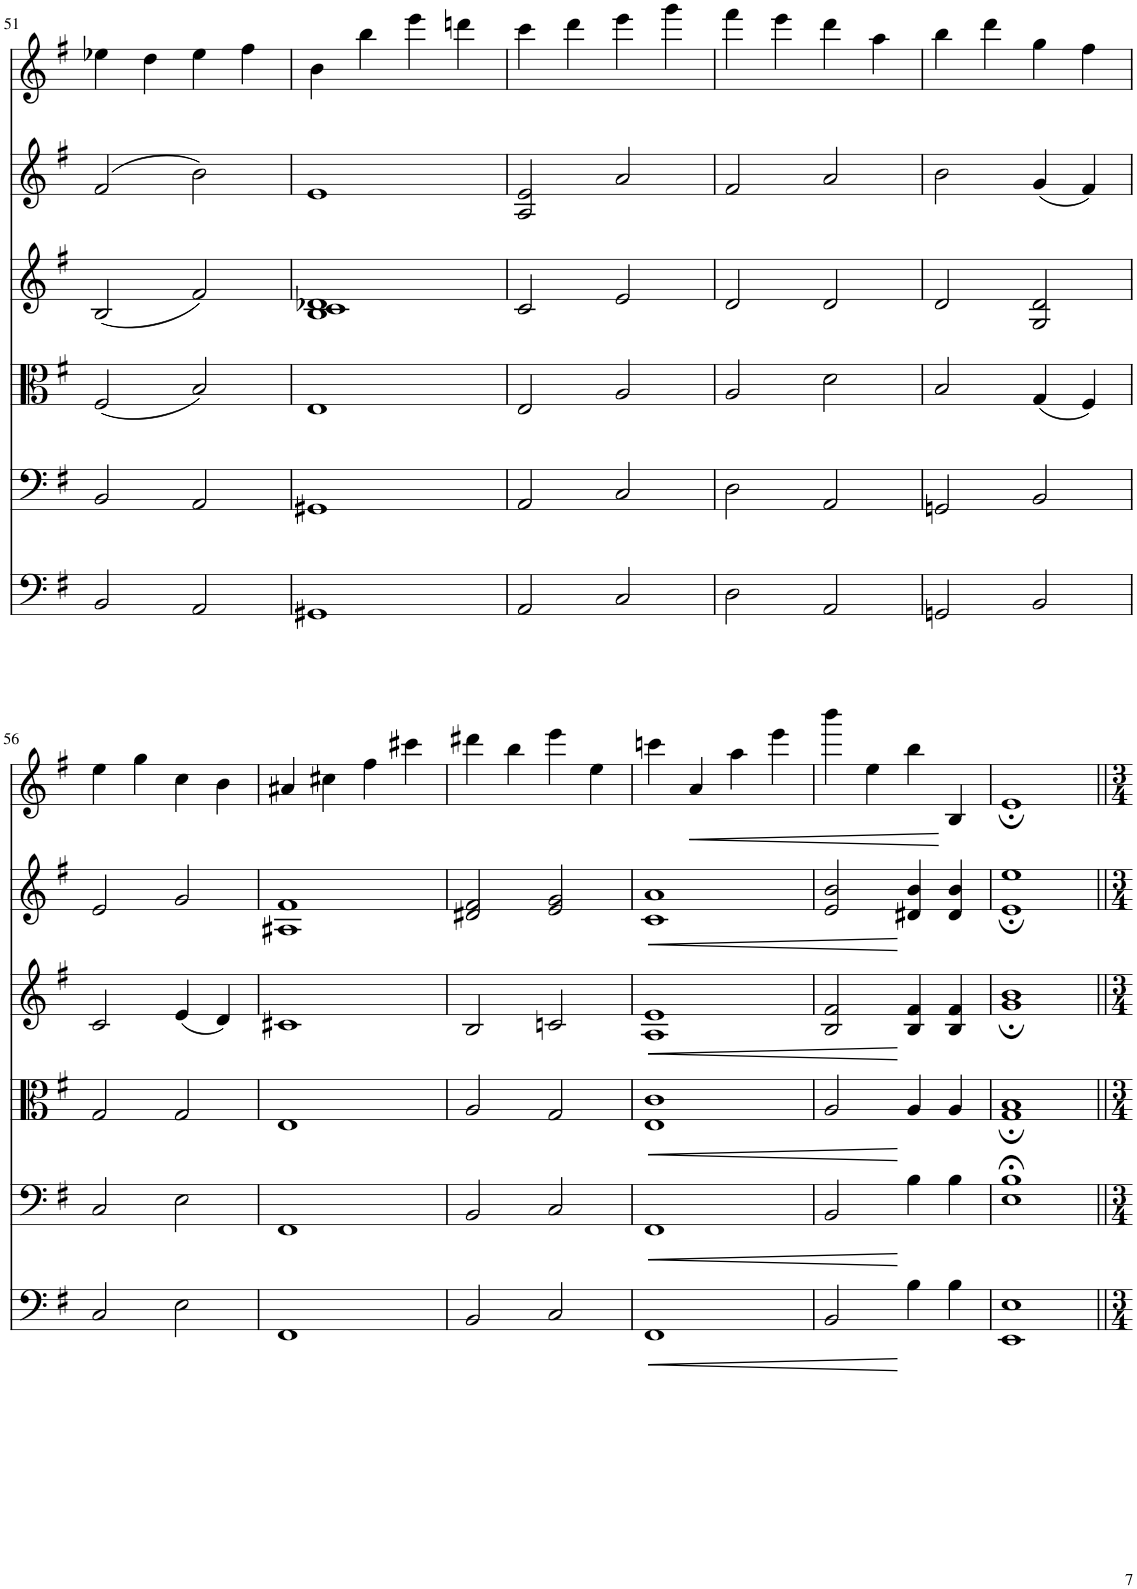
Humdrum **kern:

**kern	**kern	**kern	**kern	**kern	**kern
*part6	*part5	*part4	*part3	*part2	*part1
*staff6	*staff5	*staff4	*staff3	*staff2	*staff1
*I"Voice	*I"Voice	*I"Voice	*I"Voice	*I"Voice	*I"Voice
*I'V	*I'V	*I'V	*I'V	*I'V	*I'V
!!LO:PB:g=z
*clefF4	*clefF4	*clefC3	*clefG2	*clefG2	*clefG2
*k[f#]	*k[f#]	*k[f#]	*k[f#]	*k[f#]	*k[f#]
*M4/4	*M4/4	*M4/4	*M4/4	*M4/4	*M4/4
=51	=51	=51	=51	=51	=51
2BB/	2BB/	(<2F#/	(<2B/	(>2f#/	4ee-X\
.	.	.	.	.	4dd\
2AA/	2AA/	2B/)	2f#/)	2b\)	4ee-\
.	.	.	.	.	4ff#\
=52	=52	=52	=52	=52	=52
1GG#X	1GG#X	1E	1B 1c 1d-X	1e	4b\
.	.	.	.	.	4bb\
.	.	.	.	.	4eee\
.	.	.	.	.	4dddn\
=53	=53	=53	=53	=53	=53
2AA/	2AA/	2E/	2c/	2A/ 2e/	4ccc\
.	.	.	.	.	4ddd\
2C/	2C/	2A/	2e/	2a/	4eee\
.	.	.	.	.	4ggg\
=54	=54	=54	=54	=54	=54
2D\	2D\	2A/	2d/	2f#/	4fff#\
.	.	.	.	.	4eee\
2AA/	2AA/	2d\	2d/	2a/	4ddd\
.	.	.	.	.	4aa\
=55	=55	=55	=55	=55	=55
2GGn/	2GGn/	2B/	2d/	2b\	4bb\
.	.	.	.	.	4ddd\
2BB/	2BB/	(<4G/	2G/ 2d/	(<4g/	4gg\
.	.	4F#/)	.	4f#/)	4ff#\
!!LO:LB:g=z
=56	=56	=56	=56	=56	=56
2C/	2C/	2G/	2c/	2e/	4ee\
.	.	.	.	.	4gg\
2E\	2E\	2G/	(<4e/	2g/	4cc\
.	.	.	4d/)	.	4b\
=57	=57	=57	=57	=57	=57
*	*	*	*	*^	*
1FF#	1FF#	1E	1c#X	1f#	1A#X	4a#X/
.	.	.	.	.	.	4cc#X\
.	.	.	.	.	.	4ff#\
.	.	.	.	.	.	4ccc#X\
*	*	*	*	*v	*v	*
=58	=58	=58	=58	=58	=58
2BB/	2BB/	2A/	2B/	2d#X/ 2f#/	4ddd#X\
.	.	.	.	.	4bb\
2C/	2C/	2G/	2cn/	2e/ 2g/	4eee\
.	.	.	.	.	4ee\
=59	=59	=59	=59	=59	=59
*	*	*^	*^	*^	*
1FF#	1FF#	1c	1E	1e	1A	1a	1c	4cccn\
.	.	.	.	.	.	.	.	4a/
.	.	.	.	.	.	.	.	4aa\
.	.	.	.	.	.	.	.	4eee\
*	*	*v	*v	*	*	*v	*v	*
*	*	*	*v	*v	*	*
=60	=60	=60	=60	=60	=60
2BB/	2BB/	2A/	2B/ 2f#/	2e/ 2b/	4bbb\
.	.	.	.	.	4ee\
4B\	4B\	4A/	4B/ 4f#/	4d#X/ 4b/	4bb\
4B\	4B\	4A/	4B/ 4f#/	4d#/ 4b/	4B/
=61	=61	=61	=61	=61	=61
*^	*^	*	*	*^	*
1E	1EE	1B;<	1E	1G; 1B;	1g; 1b;	1ee;	1e	1e;
*v	*v	*	*	*	*	*v	*v	*
*	*v	*v	*	*	*	*
=||	=||	=||	=||	=||	=||
*-	*-	*-	*-	*-	*-
